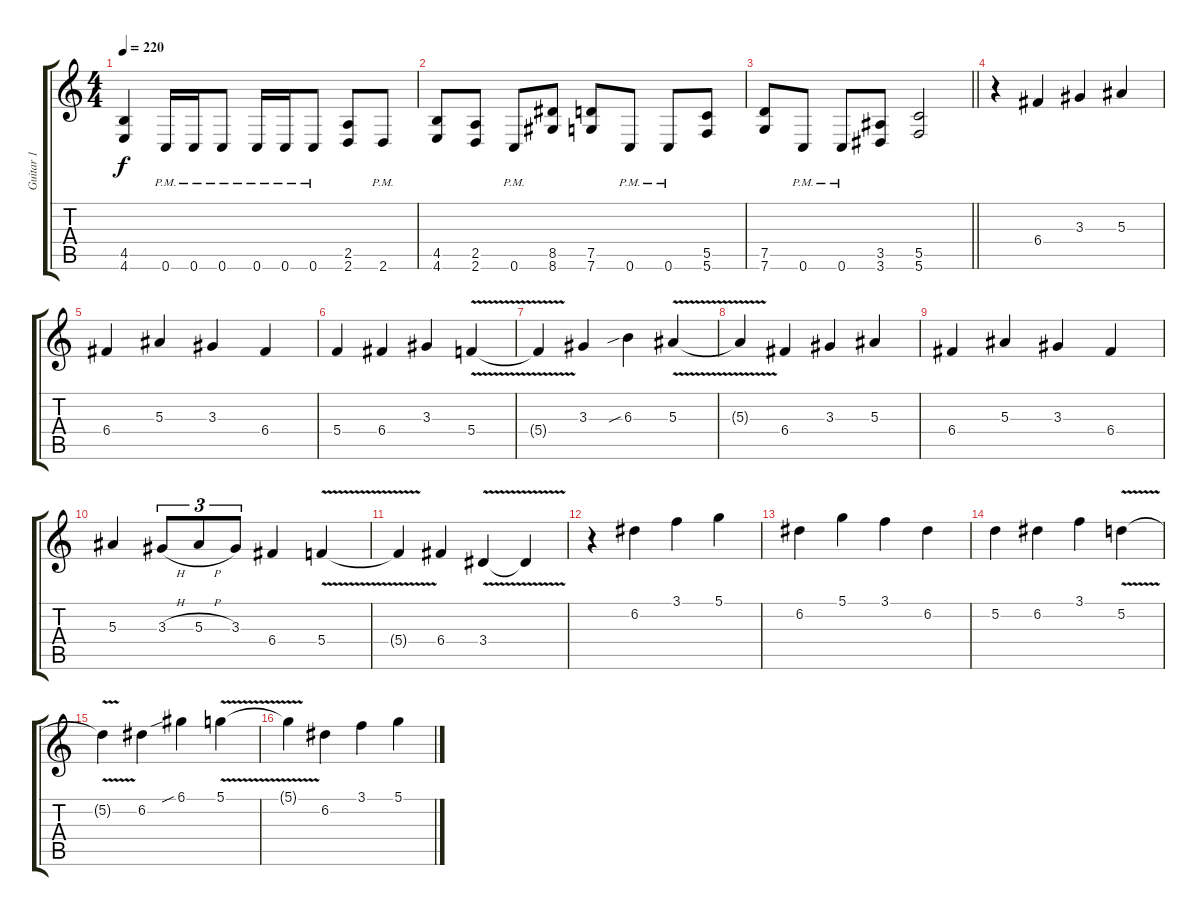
\track ("Guitar 1" "Guitar 1") {instrument distortionguitar}
\staff {score tabs}
\tuning (D4 A3 F3 C3 G2 C2) {hide}
\ts (4 4)
\tempo 220
\clef g2
\ks c
(4.5 4.6).4{dy f} 0.6{pm}.16 0.6{pm}.16 0.6{pm}.8 0.6{pm}.16 0.6{pm}.16 0.6{pm}.8 (2.5 2.6).8 2.6{pm}.8 |
(4.5 4.6).8 (2.5 2.6).8 0.6{pm}.8 (8.5 8.6).8 (7.5 7.6).8 0.6{pm}.8 0.6{pm}.8 (5.5 5.6).8 |
\barLineRight lightlight
(7.5 7.6).8 0.6{pm}.8 0.6{pm}.8 (3.5 3.6).8 (5.5 5.6).2 |
r.4 6.4.4 3.3.4 5.3.4 |
6.4.4 5.3.4 3.3.4 6.4.4 |
5.4.4 6.4.4 3.3.4 5.4{v}.4 |
5.4{t}.4 3.3.4 6.3{sib}.4 5.3{v}.4 |
5.3{t}.4 6.4.4 3.3.4 5.3.4 |
6.4.4 5.3.4 3.3.4 6.4.4 |
5.3.4 3.3{h}.8{tu (3 2)} 5.3{h}.8{tu (3 2)} 3.3.8{tu (3 2)} 6.4.4 5.4{v}.4 |
5.4{t}.4 6.4.4 3.4{v}.4 3.4{t}.4 |
r.4 6.2.4 3.1.4 5.1.4 |
6.2.4 5.1.4 3.1.4 6.2.4 |
5.2.4 6.2.4 3.1.4 5.2{v}.4 |
5.2{t}.4 6.2.4 6.1{sib}.4 5.1{v}.4 |
5.1{t}.4 6.2.4 3.1.4 5.1.4
